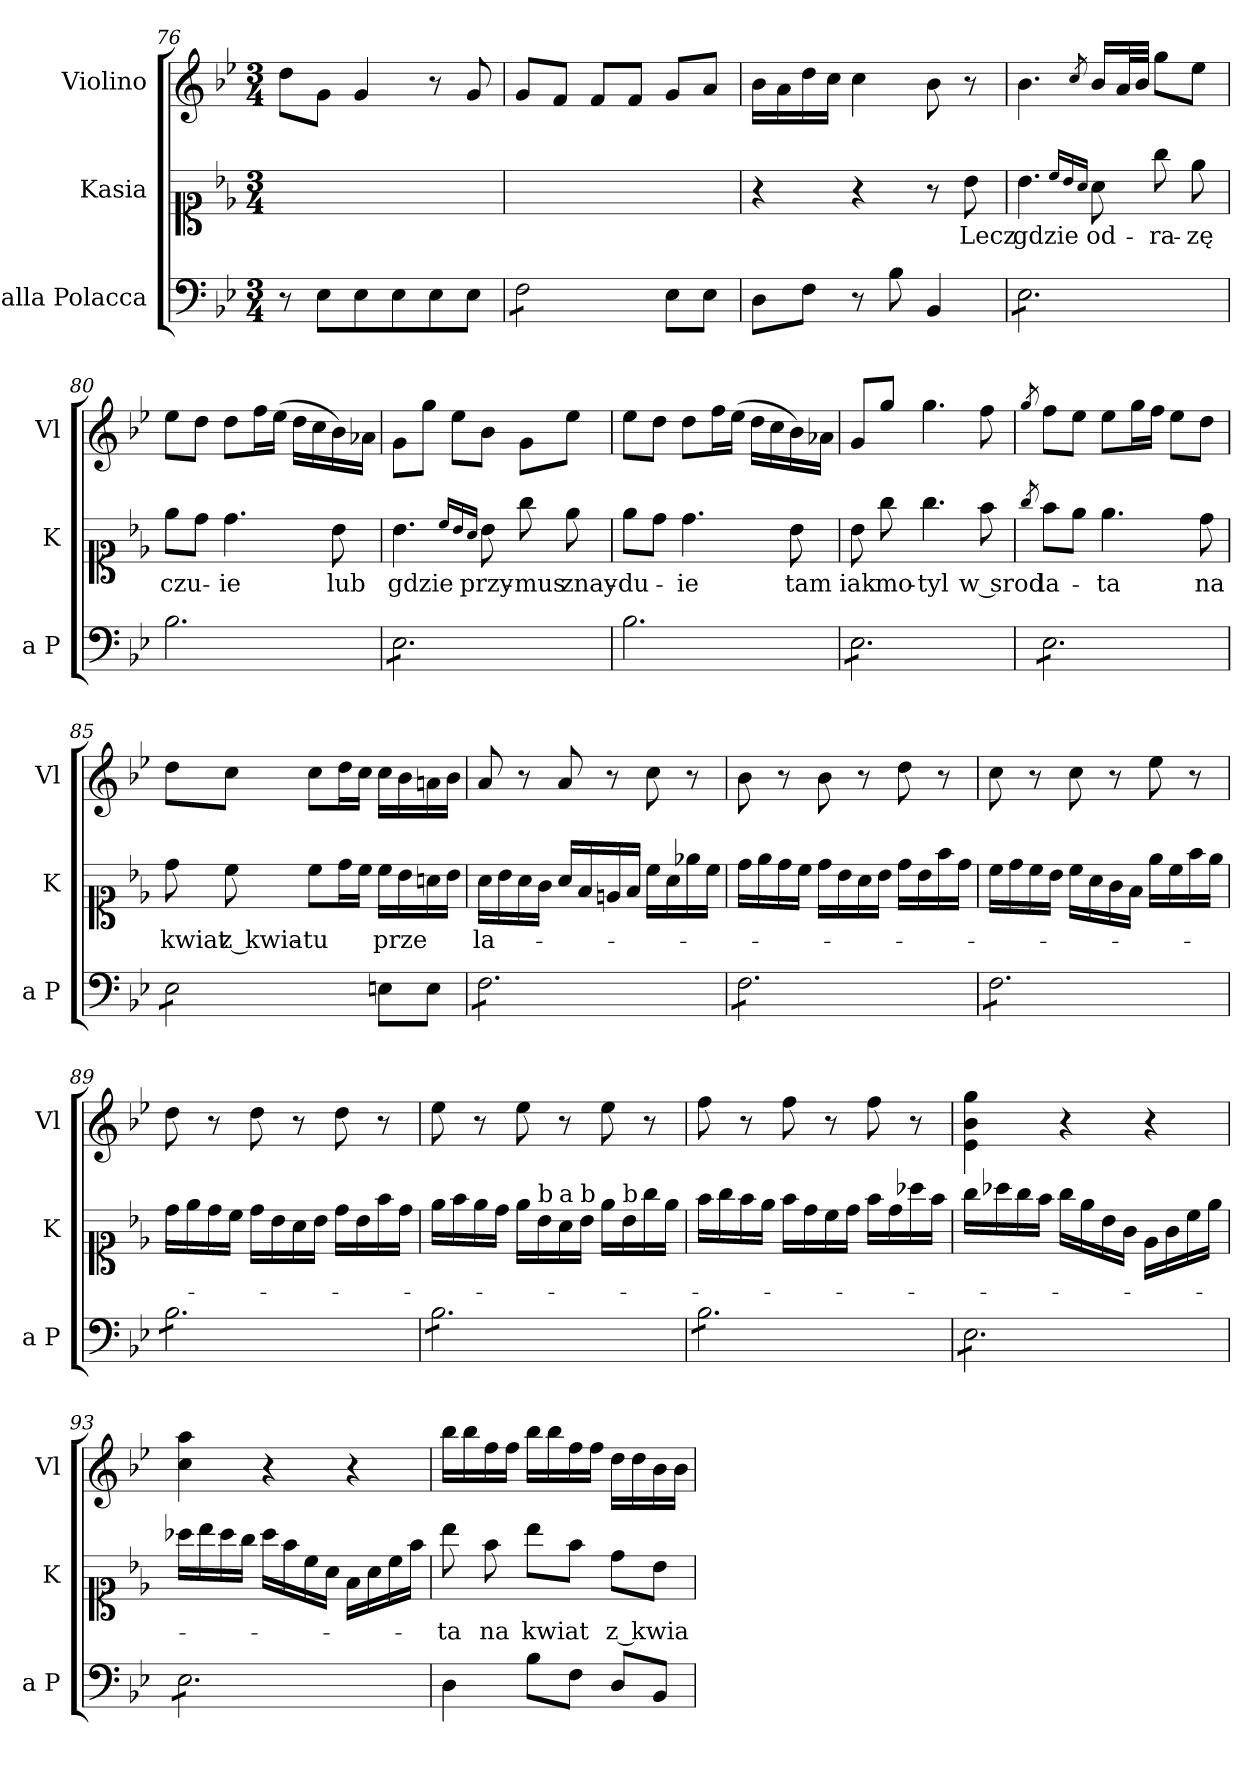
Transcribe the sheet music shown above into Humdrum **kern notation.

**kern	**kern	**text	**kern
*part3	*part2	*part2	*part1
*staff3	*staff2	*staff2	*staff1
*I"alla Polacca	*I"Kasia	*	*I"Violino
*I'a P	*I'K	*	*I'Vl
*clefF4	*clefC1	*	*clefG2
*k[b-e-]	*k[b-e-]	*	*k[b-e-]
*B-:	*B-:	*	*B-:
*M3/4	*M3/4	*	*M3/4
=76	=76	=76	=76
8r	2.ryy	.	8dd\L
8E-\L	.	.	8g\J
8E-\	.	.	4g/
8E-\	.	.	.
8E-\	.	.	8r
8E-\J	.	.	8g/
=77	=77	=77	=77
*tremolo	*	*	*
8F\L	2.ryy	.	8g/L
8F\	.	.	8f/J
8F\	.	.	8f/L
8F\J	.	.	8f/J
*Xtremolo	*	*	*
8E-\L	.	.	8g/L
8E-\J	.	.	8a/J
=78	=78	=78	=78
8D\L	4r	.	16b-\LL
.	.	.	16a\
8F\J	.	.	16dd\
.	.	.	16cc\JJ
8r	4r	.	4cc\
8B-\	.	.	.
4BB-/	8r	.	8b-\
.	8b-\	Lecz	8r
=79	=79	=79	=79
*tremolo	*	*	*
8E-\L	4.b-\	gdzie	4.b-\
8E-\	.	.	.
8E-\	.	.	.
.	16qqcc/LL	.	.
.	16qqb-/	.	.
.	16qqa/JJ	.	8qcc/
8E-\	8a\	od-	16b-/LL
.	.	.	32a/L
.	.	.	32b-/JJJ
8E-\	8gg\	-ra-	8gg\L
8E-\J	8ee-\	-zę	8ee-\J
*Xtremolo	*	*	*
=80	=80	=80	=80
2.B-\	8ee-\L	czu-	8ee-\L
.	8dd\J	.	8dd\J
.	4.dd\	-ie	8dd\L
.	.	.	16ff\L
.	.	.	(16ee-\JJ
.	.	.	16dd\LL
.	.	.	16cc\
.	8b-\	lub	16b-\)
.	.	.	16a-X\JJ
=81	=81	=81	=81
*tremolo	*	*	*
8E-\L	4.b-\	gdzie	8g\L
8E-\	.	.	8gg\J
8E-\	.	.	8ee-\L
.	16qqcc/LL	.	.
.	16qqb-/	.	.
.	16qqa/JJ	.	.
8E-\	8b-\	przy-	8b-\J
8E-\	8gg\	-mus	8g\L
8E-\J	8ee-\	znay-	8ee-\J
*Xtremolo	*	*	*
=82	=82	=82	=82
2.B-\	8ee-\L	-du-	8ee-\L
.	8dd\J	.	8dd\J
.	4.dd\	-ie	8dd\L
.	.	.	16ff\L
.	.	.	(16ee-\JJ
.	.	.	16dd\LL
.	.	.	16cc\
.	8b-\	tam	16b-\)
.	.	.	16a-X\JJ
=83	=83	=83	=83
*tremolo	*	*	*
8E-\L	8b-\	iak	8g/L
8E-\	8gg\	mo-	8gg\J
8E-\	4.gg\	-tyl	4.gg\
8E-\	.	.	.
8E-\	.	.	.
8E-\J	8ff\	w srod	8ff\
=84	=84	=84	=84
.	8qgg/	.	8qgg/
8E-\L	8ff\L	la-	8ff\L
8E-\	8ee-\J	.	8ee-\J
8E-\	4.ee-\	-ta	8ee-\L
8E-\	.	.	16gg\L
.	.	.	16ff\JJ
8E-\	.	.	8ee-\L
8E-\J	8dd\	na	8dd\J
=85	=85	=85	=85
8E-\L	8dd\	kwiat	8dd\L
8E-\	8cc\	z kwia-	8cc\J
8E-\	8cc\L	-tu	8cc\L
8E-\J	16dd\L	.	16dd\L
*Xtremolo	*	*	*
.	16cc\JJ	.	16cc\JJ
8En\L	16cc\LL	prze	16cc\LL
.	16b-\	.	16b-\
8E\J	16an\	.	16an\
.	16b-\JJ	.	16b-\JJ
=86	=86	=86	=86
*tremolo	*	*	*
8F\L	16a\LL	la-	8a/
.	16b-\	.	.
8F\	16a\	.	8r
.	16g\JJ	.	.
8F\	16a/LL	.	8a/
.	16f/	.	.
8F\	16en/	.	8r
.	16f/JJ	.	.
8F\	16cc\LL	.	8cc\
.	16a\	.	.
8F\J	16ee-X\	.	8r
.	16cc\JJ	.	.
=87	=87	=87	=87
8F\L	16dd\LL	.	8b-\
.	16ee-\	.	.
8F\	16dd\	.	8r
.	16cc\JJ	.	.
8F\	16dd\LL	.	8b-\
.	16b-\	.	.
8F\	16a\	.	8r
.	16b-\JJ	.	.
8F\	16dd\LL	.	8dd\
.	16b-\	.	.
8F\J	16ff\	.	8r
.	16dd\JJ	.	.
=88	=88	=88	=88
8F\L	16cc\LL	.	8cc\
.	16dd\	.	.
8F\	16cc\	.	8r
.	16b-\JJ	.	.
8F\	16cc\LL	.	8cc\
.	16a\	.	.
8F\	16g\	.	8r
.	16f\JJ	.	.
8F\	16ee-\LL	.	8ee-\
.	16cc\	.	.
8F\J	16ff\	.	8r
.	16ee-\JJ	.	.
=89	=89	=89	=89
8B-\L	16dd\LL	.	8dd\
.	16ee-\	.	.
8B-\	16dd\	.	8r
.	16cc\JJ	.	.
8B-\	16dd\LL	.	8dd\
.	16b-\	.	.
8B-\	16a\	.	8r
.	16b-\JJ	.	.
8B-\	16dd\LL	.	8dd\
.	16b-\	.	.
8B-\J	16ff\	.	8r
.	16dd\JJ	.	.
=90	=90	=90	=90
8B-\L	16ee-\LL	.	8ee-\
.	16ff\	.	.
8B-\	16ee-\	.	8r
.	16dd\JJ	.	.
8B-\	16ee-\LL	.	8ee-\
!	!LO:TX:a:t=b	!	!
.	16b-\	.	.
!	!LO:TX:a:t=a	!	!
8B-\	16a\	.	8r
!	!LO:TX:a:t=b	!	!
.	16b-\JJ	.	.
8B-\	16ee-\LL	.	8ee-\
!	!LO:TX:a:t=b	!	!
.	16b-\	.	.
8B-\J	16gg\	.	8r
.	16ee-\JJ	.	.
=91	=91	=91	=91
8B-\L	16ff\LL	.	8ff\
.	16gg\	.	.
8B-\	16ff\	.	8r
.	16ee-\JJ	.	.
8B-\	16ff\LL	.	8ff\
.	16dd\	.	.
8B-\	16cc\	.	8r
.	16dd\JJ	.	.
8B-\	16ff\LL	.	8ff\
.	16dd\	.	.
8B-\J	16aa-X\	.	8r
.	16ff\JJ	.	.
=92	=92	=92	=92
8E-\L	16gg\LL	.	4e-\ 4b-\ 4gg\
.	16aa-X\	.	.
8E-\	16gg\	.	.
.	16ff\JJ	.	.
8E-\	16gg\LL	.	4r
.	16ee-\	.	.
8E-\	16b-\	.	.
.	16g\JJ	.	.
8E-\	16e-\LL	.	4r
.	16g\	.	.
8E-\J	16cc\	.	.
.	16ee-\JJ	.	.
=93	=93	=93	=93
8E-\L	16aa-X\LL	.	4cc\ 4aa\
.	16bb-\	.	.
8E-\	16aa-\	.	.
.	16gg\JJ	.	.
8E-\	16aa-\LL	.	4r
.	16ff\	.	.
8E-\	16cc\	.	.
.	16a\JJ	.	.
8E-\	16f\LL	.	4r
.	16a\	.	.
8E-\J	16cc\	.	.
*Xtremolo	*	*	*
.	16ff\JJ	.	.
=94	=94	=94	=94
4D\	8bb-\	-ta	16bb-\LL
.	.	.	16bb-\
.	8ff\	na	16ff\
.	.	.	16ff\JJ
8B-\L	8bb-\L	kwiat	16bb-\LL
.	.	.	16bb-\
8F\J	8ff\J	.	16ff\
.	.	.	16ff\JJ
8D/L	8dd\L	z kwia	16dd\LL
.	.	.	16dd\
8BB-/J	8b-\J	.	16b-\
.	.	.	16b-\JJ
=	=	=	=
*-	*-	*-	*-
